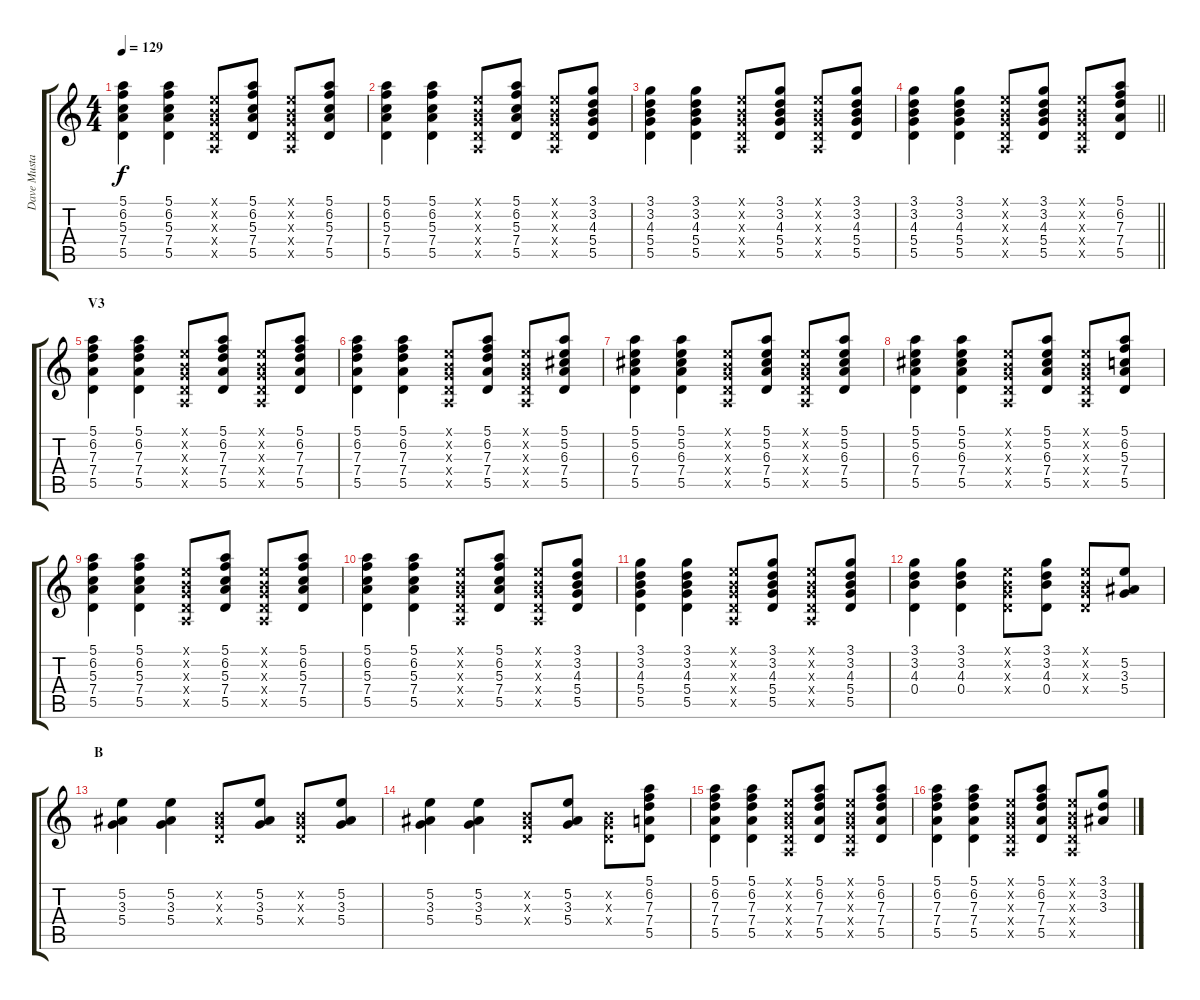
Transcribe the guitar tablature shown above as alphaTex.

\track ("Dave Mustaine (Rythm G)" "Dave Musta") {instrument electricguitarclean}
\staff {score tabs}
\tuning (E4 B3 G3 D3 A2 E2) {hide}
\ts (4 4)
\tempo 129
\clef g2
\ks c
(5.1 6.2 5.3 7.4 5.5).4{dy f} (5.1 6.2 5.3 7.4 5.5).4 (0.1{x} 0.2{x} 0.3{x} 0.4{x} 0.5{x}).8 (5.1 6.2 5.3 7.4 5.5).8 (0.1{x} 0.2{x} 0.3{x} 0.4{x} 0.5{x}).8 (5.1 6.2 5.3 7.4 5.5).8 |
(5.1 6.2 5.3 7.4 5.5).4 (5.1 6.2 5.3 7.4 5.5).4 (0.1{x} 0.2{x} 0.3{x} 0.4{x} 0.5{x}).8 (5.1 6.2 5.3 7.4 5.5).8 (0.1{x} 0.2{x} 0.3{x} 0.4{x} 0.5{x}).8 (3.1 3.2 4.3 5.4 5.5).8 |
(3.1 3.2 4.3 5.4 5.5).4 (3.1 3.2 4.3 5.4 5.5).4 (0.1{x} 0.2{x} 0.3{x} 0.4{x} 0.5{x}).8 (3.1 3.2 4.3 5.4 5.5).8 (0.1{x} 0.2{x} 0.3{x} 0.4{x} 0.5{x}).8 (3.1 3.2 4.3 5.4 5.5).8 |
\barLineRight lightlight
(3.1 3.2 4.3 5.4 5.5).4 (3.1 3.2 4.3 5.4 5.5).4 (0.1{x} 0.2{x} 0.3{x} 0.4{x} 0.5{x}).8 (3.1 3.2 4.3 5.4 5.5).8 (0.1{x} 0.2{x} 0.3{x} 0.4{x} 0.5{x}).8 (5.1 6.2 7.3 7.4 5.5).8 |
\section ("" "V3")
(5.1 6.2 7.3 7.4 5.5).4 (5.1 6.2 7.3 7.4 5.5).4 (0.1{x} 0.2{x} 0.3{x} 0.4{x} 0.5{x}).8 (5.1 6.2 7.3 7.4 5.5).8 (0.1{x} 0.2{x} 0.3{x} 0.4{x} 0.5{x}).8 (5.1 6.2 7.3 7.4 5.5).8 |
(5.1 6.2 7.3 7.4 5.5).4 (5.1 6.2 7.3 7.4 5.5).4 (0.1{x} 0.2{x} 0.3{x} 0.4{x} 0.5{x}).8 (5.1 6.2 7.3 7.4 5.5).8 (0.1{x} 0.2{x} 0.3{x} 0.4{x} 0.5{x}).8 (5.1 5.2 6.3 7.4 5.5).8 |
(5.1 5.2 6.3 7.4 5.5).4 (5.1 5.2 6.3 7.4 5.5).4 (0.1{x} 0.2{x} 0.3{x} 0.4{x} 0.5{x}).8 (5.1 5.2 6.3 7.4 5.5).8 (0.1{x} 0.2{x} 0.3{x} 0.4{x} 0.5{x}).8 (5.1 5.2 6.3 7.4 5.5).8 |
(5.1 5.2 6.3 7.4 5.5).4 (5.1 5.2 6.3 7.4 5.5).4 (0.1{x} 0.2{x} 0.3{x} 0.4{x} 0.5{x}).8 (5.1 5.2 6.3 7.4 5.5).8 (0.1{x} 0.2{x} 0.3{x} 0.4{x} 0.5{x}).8 (5.1 6.2 5.3 7.4 5.5).8 |
(5.1 6.2 5.3 7.4 5.5).4 (5.1 6.2 5.3 7.4 5.5).4 (0.1{x} 0.2{x} 0.3{x} 0.4{x} 0.5{x}).8 (5.1 6.2 5.3 7.4 5.5).8 (0.1{x} 0.2{x} 0.3{x} 0.4{x} 0.5{x}).8 (5.1 6.2 5.3 7.4 5.5).8 |
(5.1 6.2 5.3 7.4 5.5).4 (5.1 6.2 5.3 7.4 5.5).4 (0.1{x} 0.2{x} 0.3{x} 0.4{x} 0.5{x}).8 (5.1 6.2 5.3 7.4 5.5).8 (0.1{x} 0.2{x} 0.3{x} 0.4{x} 0.5{x}).8 (3.1 3.2 4.3 5.4 5.5).8 |
(3.1 3.2 4.3 5.4 5.5).4 (3.1 3.2 4.3 5.4 5.5).4 (0.1{x} 0.2{x} 0.3{x} 0.4{x} 0.5{x}).8 (3.1 3.2 4.3 5.4 5.5).8 (0.1{x} 0.2{x} 0.3{x} 0.4{x} 0.5{x}).8 (3.1 3.2 4.3 5.4 5.5).8 |
(3.1 3.2 4.3 0.4).4 (3.1 3.2 4.3 0.4).4 (0.1{x} 0.2{x} 0.3{x} 0.4{x}).8 (3.1 3.2 4.3 0.4).8 (0.1{x} 0.2{x} 0.3{x} 0.4{x}).8 (5.2 3.3 5.4).8 |
\section ("" "B")
(5.2 3.3 5.4).4 (5.2 3.3 5.4).4 (0.2{x} 0.3{x} 0.4{x}).8 (5.2 3.3 5.4).8 (0.2{x} 0.3{x} 0.4{x}).8 (5.2 3.3 5.4).8 |
(5.2 3.3 5.4).4 (5.2 3.3 5.4).4 (0.2{x} 0.3{x} 0.4{x}).8 (5.2 3.3 5.4).8 (0.2{x} 0.3{x} 0.4{x}).8 (5.1 6.2 7.3 7.4 5.5).8 |
(5.1 6.2 7.3 7.4 5.5).4 (5.1 6.2 7.3 7.4 5.5).4 (0.1{x} 0.2{x} 0.3{x} 0.4{x} 0.5{x}).8 (5.1 6.2 7.3 7.4 5.5).8 (0.1{x} 0.2{x} 0.3{x} 0.4{x} 0.5{x}).8 (5.1 6.2 7.3 7.4 5.5).8 |
(5.1 6.2 7.3 7.4 5.5).4 (5.1 6.2 7.3 7.4 5.5).4 (0.1{x} 0.2{x} 0.3{x} 0.4{x} 0.5{x}).8 (5.1 6.2 7.3 7.4 5.5).8 (0.1{x} 0.2{x} 0.3{x} 0.4{x} 0.5{x}).8 (3.1 3.2 3.3).8
